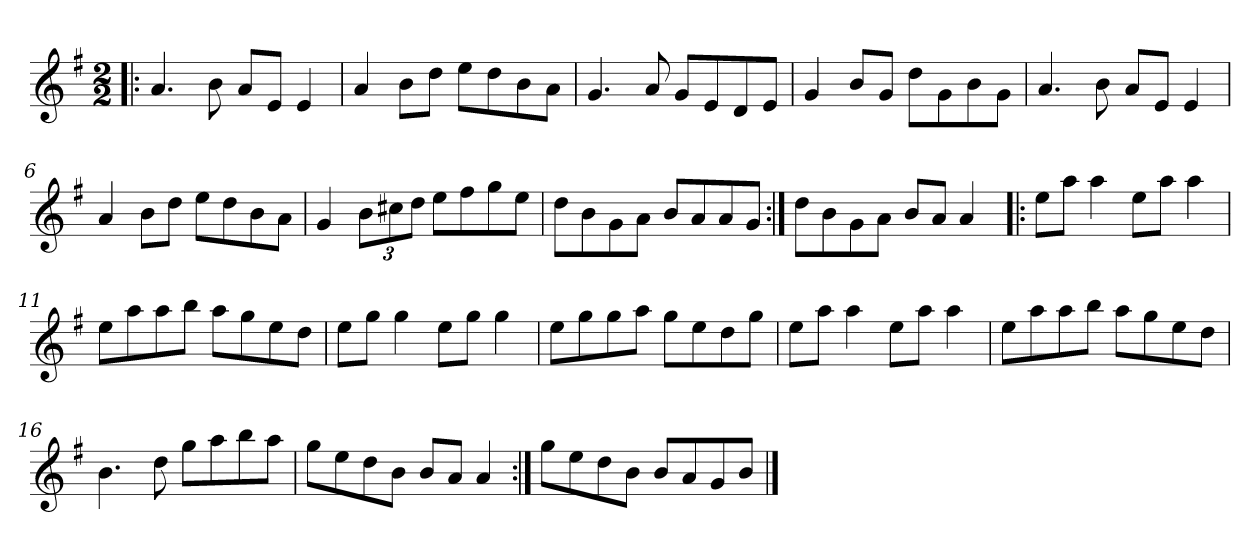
**kern
*part1
*staff1
*clefG2
*k[f#]
*M2/2
*MM200
=1!|:
4.a/
8b\
8a/L
8e/J
4e/
=2
4a/
8b\L
8dd\J
8ee\L
8dd\
8b\
8a\J
=3
4.g/
8a/
8g/L
8e/
8d/
8e/J
=4
4g/
8b/L
8g/J
8dd\L
8g\
8b\
8g\J
=5
4.a/
8b\
8a/L
8e/J
4e/
=6
4a/
8b\L
8dd\J
8ee\L
8dd\
8b\
8a\J
!!LO:LB:g=z
=7
4g/
*Xbrackettup
12b\L
12cc#X\
12dd\J
8ee\L
8ff#\
8gg\
8ee\J
=8
8dd\L
8b\
8g\
8a\J
8b/L
8a/
8a/
8g/J
=9:|!
8dd\L
8b\
8g\
8a\J
8b/L
8a/J
4a/
=10!|:
8ee\L
8aa\J
4aa\
8ee\L
8aa\J
4aa\
=11
8ee\L
8aa\
8aa\
8bb\J
8aa\L
8gg\
8ee\
8dd\J
!!LO:LB:g=z
=12
8ee\L
8gg\J
4gg\
8ee\L
8gg\J
4gg\
=13
8ee\L
8gg\
8gg\
8aa\J
8gg\L
8ee\
8dd\
8gg\J
=14
8ee\L
8aa\J
4aa\
8ee\L
8aa\J
4aa\
=15
8ee\L
8aa\
8aa\
8bb\J
8aa\L
8gg\
8ee\
8dd\J
=16
4.b\
8dd\
8gg\L
8aa\
8bb\
8aa\J
=17
8gg\L
8ee\
8dd\
8b\J
8b/L
8a/J
4a/
!!LO:LB:g=z
=18:|!
8gg\L
8ee\
8dd\
8b\J
8b/L
8a/
8g/
8b/J
==
*-
